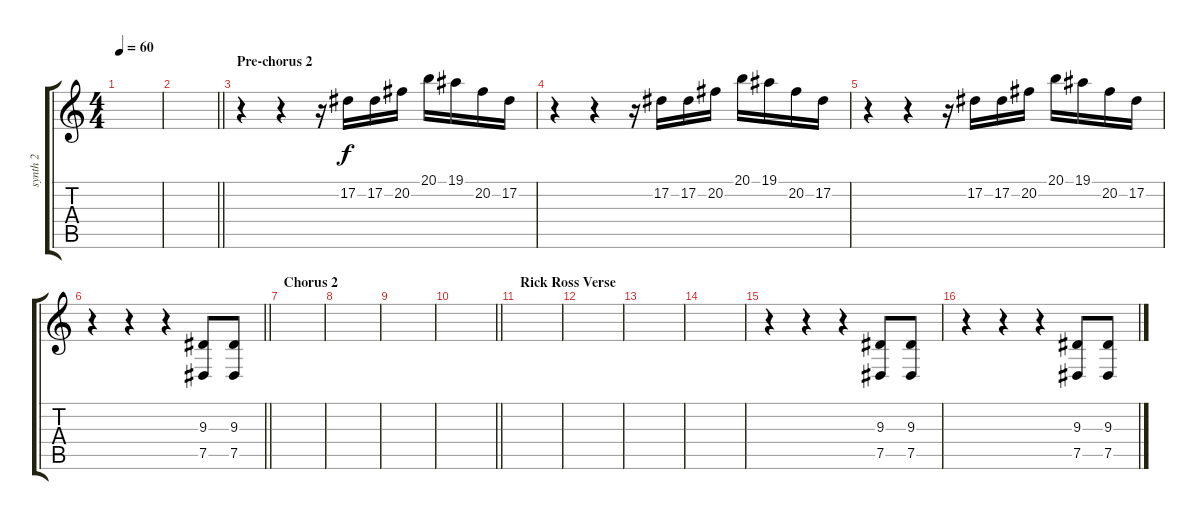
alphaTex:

\track ("synth 2" "synth 2") {instrument lead2sawtooth}
\staff {score tabs}
\tuning (Eb4 Bb3 Gb3 Db3 Ab2 Eb2) {hide}
\ts (4 4)
\tempo 60
\clef g2
\ks c
|
\barLineRight lightlight
|
\section ("" "Pre-chorus 2")
r.4 r.4 r.16 17.2.16 17.2.16 20.2.16 20.1.16 19.1.16 20.2.16 17.2.16 |
r.4 r.4 r.16 17.2.16 17.2.16 20.2.16 20.1.16 19.1.16 20.2.16 17.2.16 |
r.4 r.4 r.16 17.2.16 17.2.16 20.2.16 20.1.16 19.1.16 20.2.16 17.2.16 |
\barLineRight lightlight
r.4 r.4 r.4 (9.3 7.5).8 (9.3 7.5).8 |
\section ("" "Chorus 2")
|
|
|
\barLineRight lightlight
|
\section ("" "Rick Ross Verse")
|
|
|
|
r.4 r.4 r.4 (9.3 7.5).8 (9.3 7.5).8 |
r.4 r.4 r.4 (9.3 7.5).8 (9.3 7.5).8
